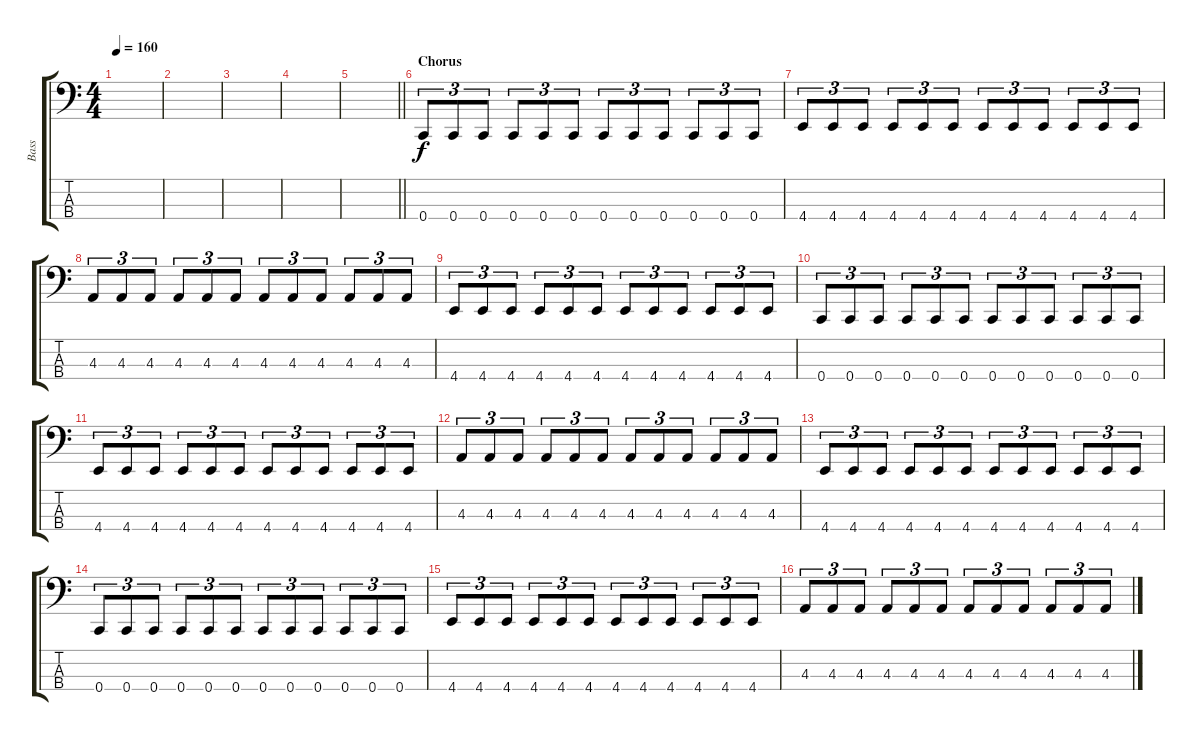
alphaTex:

\track ("Bass" "Bass") {instrument electricbasspick}
\staff {score tabs}
\tuning (Eb2 Bb1 F1 C1) {hide}
\ts (4 4)
\tempo 160
\clef f4
\ks c
|
|
|
|
\barLineRight lightlight
|
\section ("" "Chorus")
0.4.8{tu (3 2)} 0.4.8{tu (3 2)} 0.4.8{tu (3 2)} 0.4.8{tu (3 2)} 0.4.8{tu (3 2)} 0.4.8{tu (3 2)} 0.4.8{tu (3 2)} 0.4.8{tu (3 2)} 0.4.8{tu (3 2)} 0.4.8{tu (3 2)} 0.4.8{tu (3 2)} 0.4.8{tu (3 2)} |
4.4.8{tu (3 2)} 4.4.8{tu (3 2)} 4.4.8{tu (3 2)} 4.4.8{tu (3 2)} 4.4.8{tu (3 2)} 4.4.8{tu (3 2)} 4.4.8{tu (3 2)} 4.4.8{tu (3 2)} 4.4.8{tu (3 2)} 4.4.8{tu (3 2)} 4.4.8{tu (3 2)} 4.4.8{tu (3 2)} |
4.3.8{tu (3 2)} 4.3.8{tu (3 2)} 4.3.8{tu (3 2)} 4.3.8{tu (3 2)} 4.3.8{tu (3 2)} 4.3.8{tu (3 2)} 4.3.8{tu (3 2)} 4.3.8{tu (3 2)} 4.3.8{tu (3 2)} 4.3.8{tu (3 2)} 4.3.8{tu (3 2)} 4.3.8{tu (3 2)} |
4.4.8{tu (3 2)} 4.4.8{tu (3 2)} 4.4.8{tu (3 2)} 4.4.8{tu (3 2)} 4.4.8{tu (3 2)} 4.4.8{tu (3 2)} 4.4.8{tu (3 2)} 4.4.8{tu (3 2)} 4.4.8{tu (3 2)} 4.4.8{tu (3 2)} 4.4.8{tu (3 2)} 4.4.8{tu (3 2)} |
0.4.8{tu (3 2)} 0.4.8{tu (3 2)} 0.4.8{tu (3 2)} 0.4.8{tu (3 2)} 0.4.8{tu (3 2)} 0.4.8{tu (3 2)} 0.4.8{tu (3 2)} 0.4.8{tu (3 2)} 0.4.8{tu (3 2)} 0.4.8{tu (3 2)} 0.4.8{tu (3 2)} 0.4.8{tu (3 2)} |
4.4.8{tu (3 2)} 4.4.8{tu (3 2)} 4.4.8{tu (3 2)} 4.4.8{tu (3 2)} 4.4.8{tu (3 2)} 4.4.8{tu (3 2)} 4.4.8{tu (3 2)} 4.4.8{tu (3 2)} 4.4.8{tu (3 2)} 4.4.8{tu (3 2)} 4.4.8{tu (3 2)} 4.4.8{tu (3 2)} |
4.3.8{tu (3 2)} 4.3.8{tu (3 2)} 4.3.8{tu (3 2)} 4.3.8{tu (3 2)} 4.3.8{tu (3 2)} 4.3.8{tu (3 2)} 4.3.8{tu (3 2)} 4.3.8{tu (3 2)} 4.3.8{tu (3 2)} 4.3.8{tu (3 2)} 4.3.8{tu (3 2)} 4.3.8{tu (3 2)} |
4.4.8{tu (3 2)} 4.4.8{tu (3 2)} 4.4.8{tu (3 2)} 4.4.8{tu (3 2)} 4.4.8{tu (3 2)} 4.4.8{tu (3 2)} 4.4.8{tu (3 2)} 4.4.8{tu (3 2)} 4.4.8{tu (3 2)} 4.4.8{tu (3 2)} 4.4.8{tu (3 2)} 4.4.8{tu (3 2)} |
0.4.8{tu (3 2)} 0.4.8{tu (3 2)} 0.4.8{tu (3 2)} 0.4.8{tu (3 2)} 0.4.8{tu (3 2)} 0.4.8{tu (3 2)} 0.4.8{tu (3 2)} 0.4.8{tu (3 2)} 0.4.8{tu (3 2)} 0.4.8{tu (3 2)} 0.4.8{tu (3 2)} 0.4.8{tu (3 2)} |
4.4.8{tu (3 2)} 4.4.8{tu (3 2)} 4.4.8{tu (3 2)} 4.4.8{tu (3 2)} 4.4.8{tu (3 2)} 4.4.8{tu (3 2)} 4.4.8{tu (3 2)} 4.4.8{tu (3 2)} 4.4.8{tu (3 2)} 4.4.8{tu (3 2)} 4.4.8{tu (3 2)} 4.4.8{tu (3 2)} |
4.3.8{tu (3 2)} 4.3.8{tu (3 2)} 4.3.8{tu (3 2)} 4.3.8{tu (3 2)} 4.3.8{tu (3 2)} 4.3.8{tu (3 2)} 4.3.8{tu (3 2)} 4.3.8{tu (3 2)} 4.3.8{tu (3 2)} 4.3.8{tu (3 2)} 4.3.8{tu (3 2)} 4.3.8{tu (3 2)}
